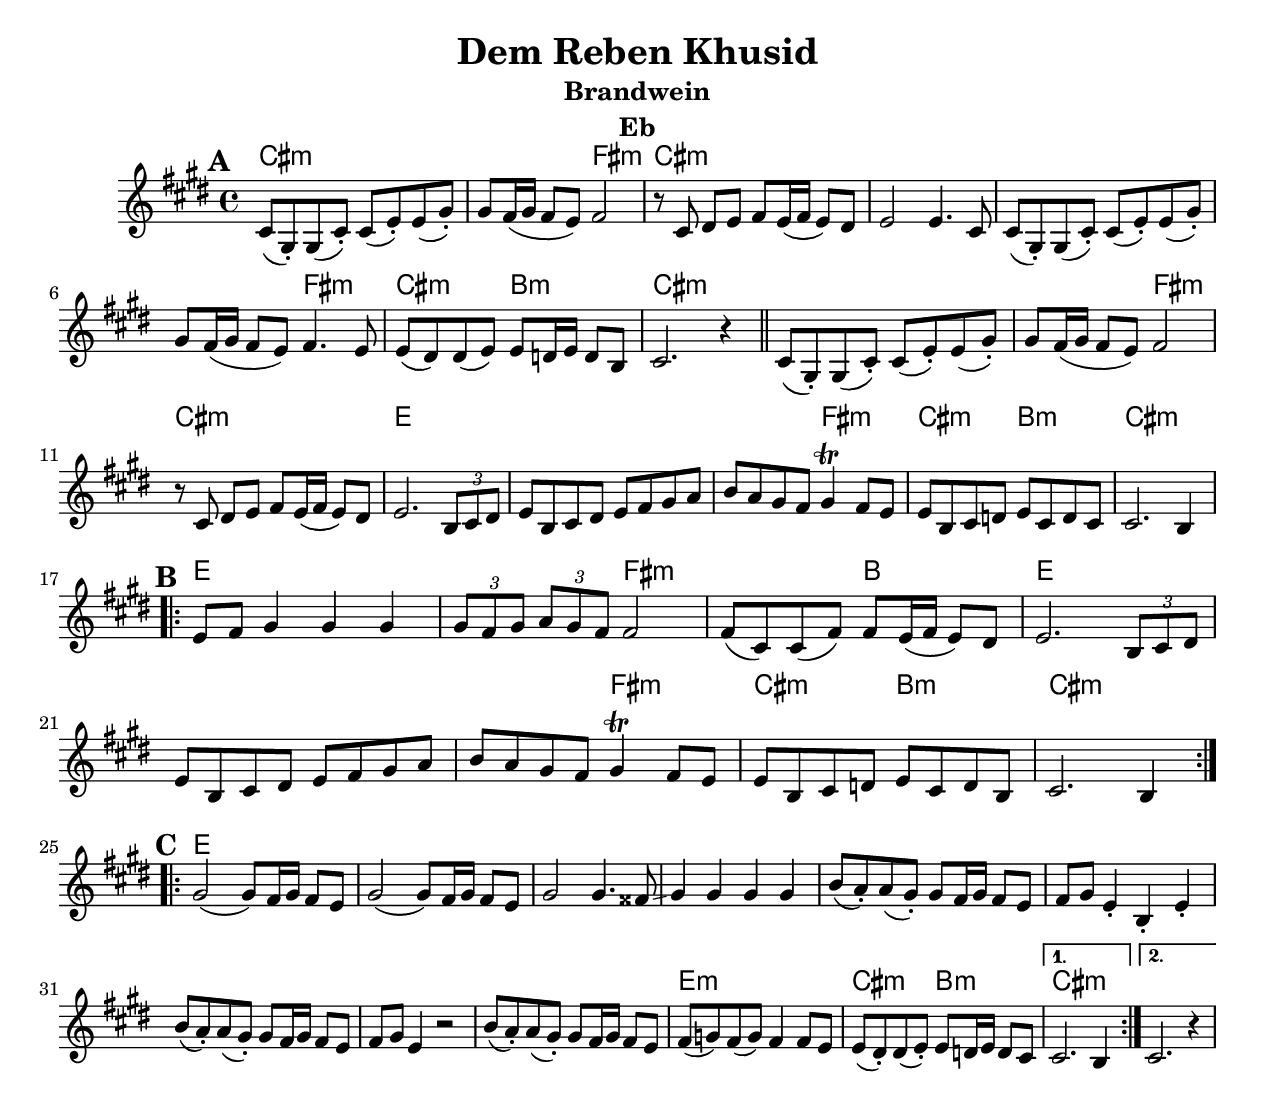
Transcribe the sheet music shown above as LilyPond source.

\version "2.18.0"
\include "english.ly"
\pointAndClickOff
\paper{
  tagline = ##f
  print-all-headers = ##t
  #(set-paper-size "letter")
}
date = #(strftime "%d-%m-%Y" (localtime (current-time)))

%\markup{ \italic{ " Updated " \date  }  }

%\markup{ Got something to say? }

global = {
  \clef treble
  \key e \minor
  \time 4/4
  \set Score.markFormatter = \version "2.18.0"#format-mark-box-alphabet
}

%#################################### Melody ########################
melody = \relative c {
  \global
  %\partial 16*3 a16 d f   %lead in notes
  \mark \default
  e8 (b-.) b (e-.) e(g-.) g(b-.)  |
  b8 a16(b a8 g) a2
  r8 e fs [g ]a g16( a g8 ) fs |
  g2 g4. e8
  \version "2.18.0"
  e8 (b-.) b (e-.) e(g-.) g(b-.)  |
  b8 a16(b a8 g) a4. g8|
  g8(fs) fs(g) g f16 g f8 d
  e2. r4 \bar "||"

  e8 (b-.) b (e-.) e(g-.) g(b-.)  |
  b8 a16(b a8 g) a2
  r8 e fs [g ]a g16( a g8 ) fs |
  g2. \tuplet 3/2 {d8 e fs}|

  g8 d e fs g a b c
  d8 c b a b4\trill a8 g|
  g8 d e f g e f e
  e2. d4
  \break
  \repeat volta 2{
    \mark \default
    g8 a b4 b b
    \tuplet 3/2 {b8 a b} \tuplet 3/2{c b a} a2|
    a8(e) e(a) a g16( a g8) fs|
    g2. \tuplet 3/2{d8 e fs}
    g8 d e fs g a b c

    d8 c b a b4 \trill a8 g
    g8 d e f g e f d
    e2. d4

  }
  \break

  \repeat volta 2{
    \mark \default
    \repeat unfold 2{
      b'2(b8) a16 b a8 g|
    }

    b2 b4.\glissando as8-  %slide stuff
    \glissando
    b4 b b b
    d8(c-.) c(b-.) b a16 b a8 g|
    a8 b g4-. d-. g-.

    d'8(c-.) c(b-.) b a16 b a8 g|
    a8 b g4 r2
    d'8(c-.) c(b-.) b a16 b a8 g|
    a8(bf) a(bf) a4 a8 g
    g8(fs-.) fs (g-.) g f16 g f8 e

  }

  \alternative { {e2. d4 }{e2. r4 } }

}
%################################# Lyrics #####################
%\addlyrics{  }
%################################# Chords #######################
harmonies = \chordmode {
  e2*3:m
  a2:m
  e2*7:m
  a2:m
  e2:m d2:m
  e2*5:m  %bar
  a2:m
  e1:m
  g2*5
  a2:m
  e2:m
  d2:m
  e1:m
  %B section
  g2*3
  a2*2:m
  d2
  g2*5
  a2:m
  e2:m
  d2:m
  e1:m
  %last section
  g1*9
  g1:m
  e2:m
  d2:m
  e1*2:m
  %end section
}

\score {\transpose c a
  <<
    \new ChordNames {
      \set chordChanges = ##f
      \harmonies
    }
    \new Staff
    \melody
  >>
  \header{
    title= "Dem Reben Khusid"
    subtitle="Brandwein"
    composer= ""
    instrument = "Eb"
    arranger=  ""
  }
  \layout{indent = 1.0\cm}
  \midi {
    \tempo 4 = 120

    % \midi { }
  }
}
%{
  % more verses:
  \markup{}
  \markup {
  \fill-line {
  \hspace #0.1 % distance from lefempire plan copay code dt margin
  \column {
  \line { "1."
  \column {
  ""
  }
  }
  \hspace #0.2 % vertical distance between verses
  \line { "2."
  \column {
  ""
  }
  }
  }
  \hspace #0.1  % horiz. distance between columns
  \column {
  \line { "3."
  \column {
  ""
  }
  }
  \hspace #0.2 % distance between verses
  \line { "4."
  \column {
  ""
  }
  }
  }
  \hspace #0.1 % distance to right margin
  }
  }

%}
